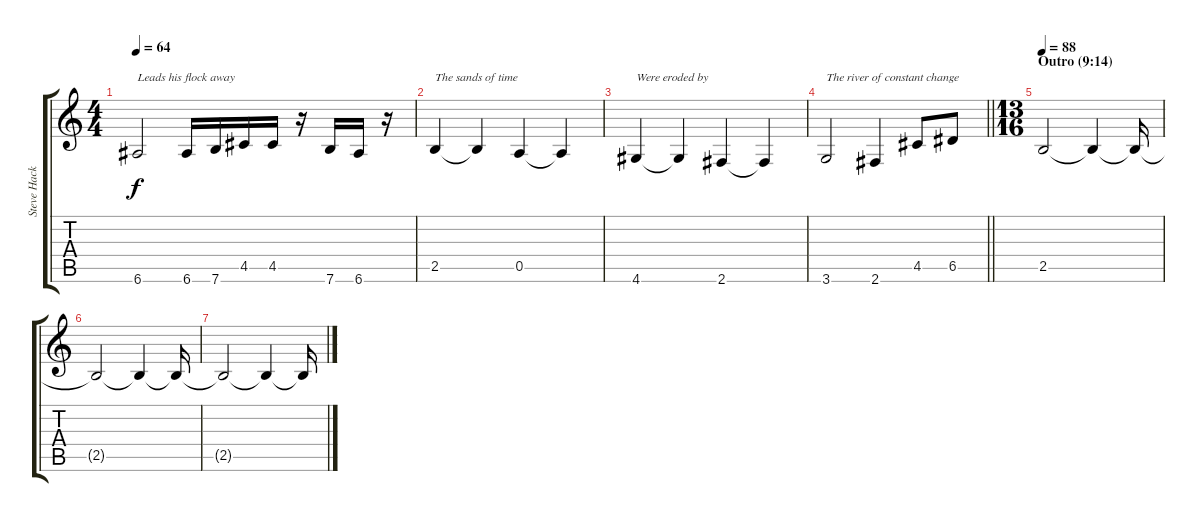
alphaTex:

\track ("Steve Hackett (electric guitar)" "Steve Hack") {instrument overdrivenguitar}
\staff {score tabs}
\tuning (E4 B3 G3 D3 A2 E2) {hide}
\ts (4 4)
\tempo 64
\clef g2
\ks c
6.6.2{txt "Leads his flock away" dy f} 6.6.16 7.6.16 4.5.16 4.5.16 r.16 7.6.16 6.6.16 r.16 |
2.5.4{txt "The sands of time"} 2.5{t}.4 0.5.4 0.5{t}.4 |
4.6.4{txt "Were eroded by"} 4.6{t}.4 2.6.4 2.6{t}.4 |
\barLineRight lightlight
3.6.2{txt "The river of constant change"} 2.6.4 4.5.8 6.5.8 |
\ts (13 16)
\section ("" "Outro (9:14)")
\tempo 88
2.5.2 2.5{t}.4 2.5{t}.16 |
2.5{t}.2{volume 0} 2.5{t}.4 2.5{t}.16 |
2.5{t}.2 2.5{t}.4 2.5{t}.16
